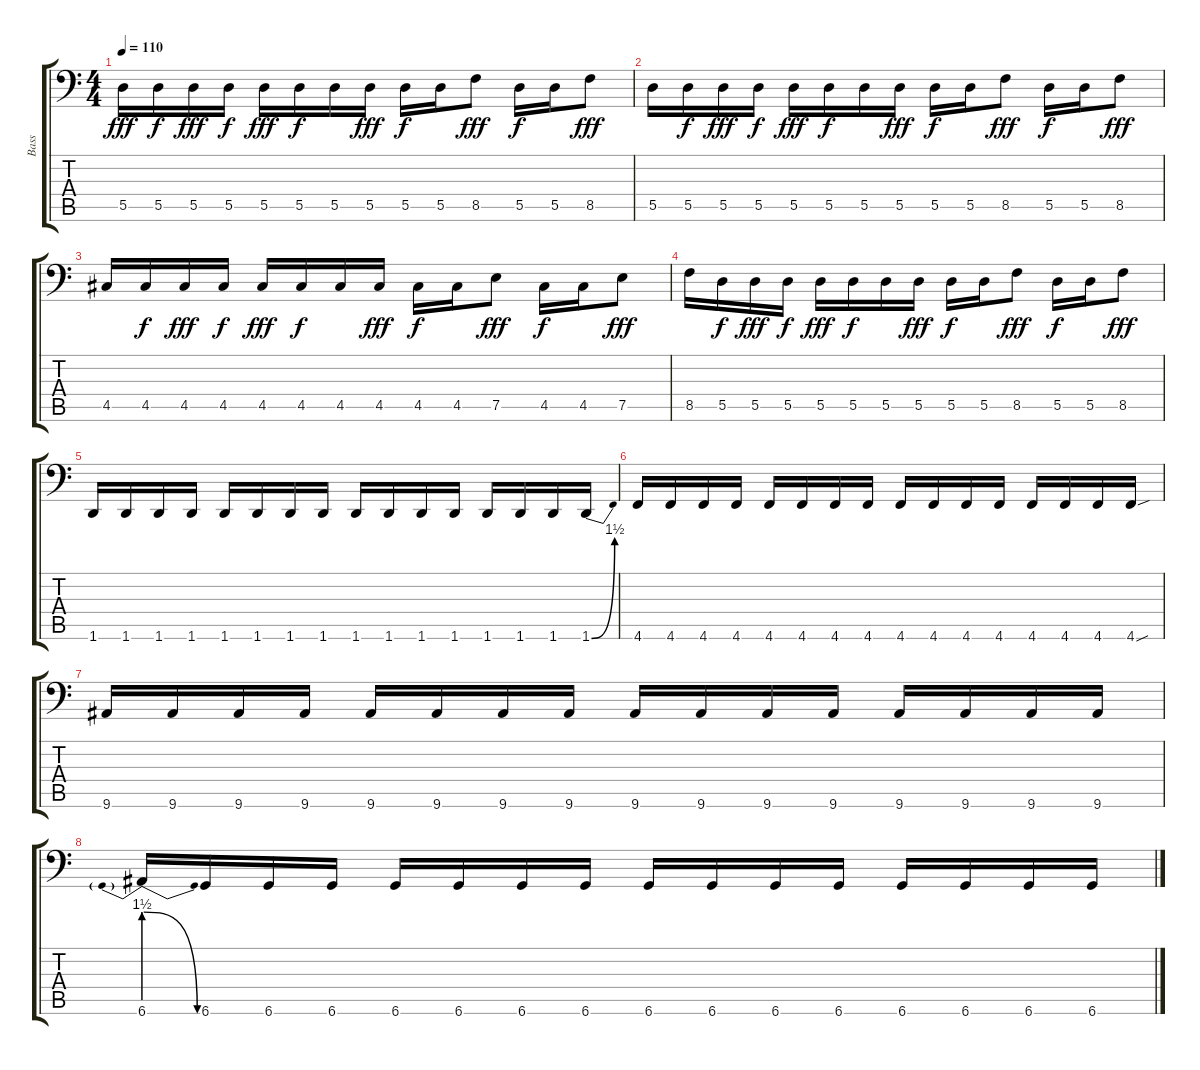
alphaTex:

\track ("Bass" "Bass") {instrument electricbassfinger}
\staff {score tabs}
\tuning (E3 B2 G2 D2 A1 Db1) {hide}
\ts (4 4)
\tempo 110
\clef f4
\ks c
5.5.16{dy fff} 5.5.16{dy f} 5.5.16{dy fff} 5.5.16{dy f} 5.5.16{dy fff} 5.5.16{dy f} 5.5.16 5.5.16{dy fff} 5.5.16{dy f} 5.5.16 8.5.8{dy fff} 5.5.16{dy f} 5.5.16 8.5.8{dy fff} |
5.5.16 5.5.16{dy f} 5.5.16{dy fff} 5.5.16{dy f} 5.5.16{dy fff} 5.5.16{dy f} 5.5.16 5.5.16{dy fff} 5.5.16{dy f} 5.5.16 8.5.8{dy fff} 5.5.16{dy f} 5.5.16 8.5.8{dy fff} |
4.5.16 4.5.16{dy f} 4.5.16{dy fff} 4.5.16{dy f} 4.5.16{dy fff} 4.5.16{dy f} 4.5.16 4.5.16{dy fff} 4.5.16{dy f} 4.5.16 7.5.8{dy fff} 4.5.16{dy f} 4.5.16 7.5.8{dy fff} |
8.5.16 5.5.16{dy f} 5.5.16{dy fff} 5.5.16{dy f} 5.5.16{dy fff} 5.5.16{dy f} 5.5.16 5.5.16{dy fff} 5.5.16{dy f} 5.5.16 8.5.8{dy fff} 5.5.16{dy f} 5.5.16 8.5.8{dy fff} |
1.6.16{volume 16} 1.6.16 1.6.16 1.6.16 1.6.16 1.6.16 1.6.16 1.6.16 1.6.16 1.6.16 1.6.16 1.6.16 1.6.16 1.6.16 1.6.16 1.6{be (bend 0 0 60 6)}.16 |
4.6.16{volume 16} 4.6.16 4.6.16 4.6.16 4.6.16 4.6.16 4.6.16 4.6.16 4.6.16 4.6.16 4.6.16 4.6.16 4.6.16 4.6.16 4.6.16 4.6{sou}.16 |
9.6.16{volume 16} 9.6.16 9.6.16 9.6.16 9.6.16 9.6.16 9.6.16 9.6.16 9.6.16 9.6.16 9.6.16 9.6.16 9.6.16 9.6.16 9.6.16 9.6.16 |
6.6{be (prebendrelease 0 6 60 0)}.16{volume 16} 6.6.16 6.6.16 6.6.16 6.6.16 6.6.16 6.6.16 6.6.16 6.6.16 6.6.16 6.6.16 6.6.16 6.6.16 6.6.16 6.6.16 6.6.16
